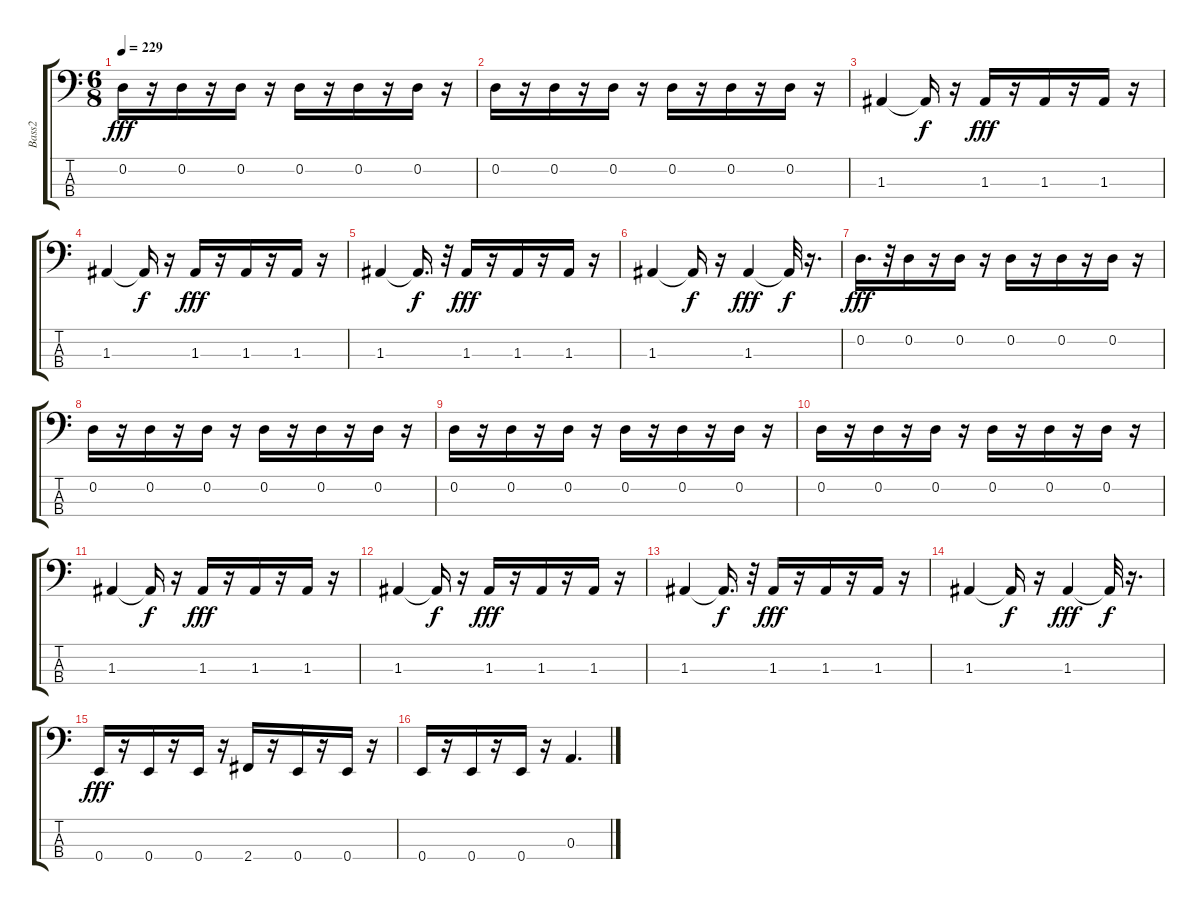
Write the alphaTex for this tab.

\track ("Bass2" "Bass2") {instrument electricbassfinger}
\staff {score tabs}
\tuning (G2 D2 A1 E1) {hide}
\ts (6 8)
\tempo 229
\clef f4
\ks c
0.2.16{dy fff} r.16 0.2.16 r.16 0.2.16 r.16 0.2.16 r.16 0.2.16 r.16 0.2.16 r.16 |
0.2.16 r.16 0.2.16 r.16 0.2.16 r.16 0.2.16 r.16 0.2.16 r.16 0.2.16 r.16 |
1.3.4 1.3{t}.16{dy f} r.16 1.3.16{dy fff} r.16 1.3.16 r.16 1.3.16 r.16 |
1.3.4 1.3{t}.16{dy f} r.16 1.3.16{dy fff} r.16 1.3.16 r.16 1.3.16 r.16 |
1.3.4 1.3{t}.16{d dy f} r.32 1.3.16{dy fff} r.16 1.3.16 r.16 1.3.16 r.16 |
1.3.4 1.3{t}.16{dy f} r.16 1.3.4{dy fff} 1.3{t}.32{dy f} r.16{d} |
0.2.16{d dy fff} r.32 0.2.16 r.16 0.2.16 r.16 0.2.16 r.16 0.2.16 r.16 0.2.16 r.16 |
0.2.16 r.16 0.2.16 r.16 0.2.16 r.16 0.2.16 r.16 0.2.16 r.16 0.2.16 r.16 |
0.2.16 r.16 0.2.16 r.16 0.2.16 r.16 0.2.16 r.16 0.2.16 r.16 0.2.16 r.16 |
0.2.16 r.16 0.2.16 r.16 0.2.16 r.16 0.2.16 r.16 0.2.16 r.16 0.2.16 r.16 |
1.3.4 1.3{t}.16{dy f} r.16 1.3.16{dy fff} r.16 1.3.16 r.16 1.3.16 r.16 |
1.3.4 1.3{t}.16{dy f} r.16 1.3.16{dy fff} r.16 1.3.16 r.16 1.3.16 r.16 |
1.3.4 1.3{t}.16{d dy f} r.32 1.3.16{dy fff} r.16 1.3.16 r.16 1.3.16 r.16 |
1.3.4 1.3{t}.16{dy f} r.16 1.3.4{dy fff} 1.3{t}.32{dy f} r.16{d} |
0.4.16{dy fff} r.16 0.4.16 r.16 0.4.16 r.16 2.4.16 r.16 0.4.16 r.16 0.4.16 r.16 |
0.4.16 r.16 0.4.16 r.16 0.4.16 r.16 0.3.4{d}
